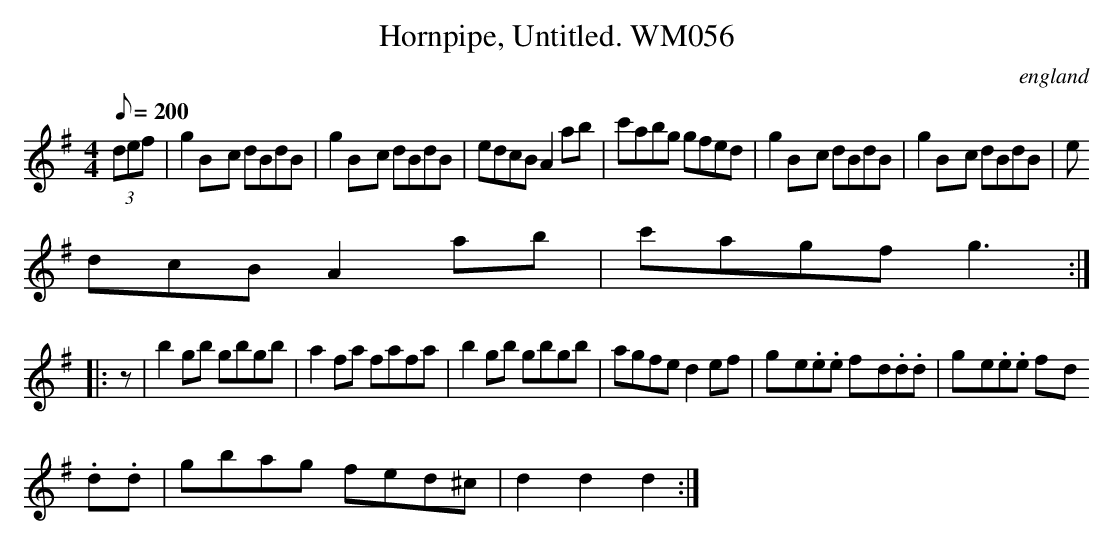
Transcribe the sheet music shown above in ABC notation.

X:1
T:Hornpipe, Untitled. WM056
O:england
M:4/4
L:1/8
Q:200
K:G
(3def|g2B-c dBdB|g2B-c dBdB|edcBA2ab|c'abg gfed|g2B-c dBdB|g2B-c dBdB|e
dcBA2ab|c'agfg3:|
|:z|b2gb gbgb|a2fa fafa|b2gb gbgb|agfed2ef|g-e.e.e f-d.d.d|g-e.e.e f-d.
d.d|gbag fed^c|d2d2d2:|]
